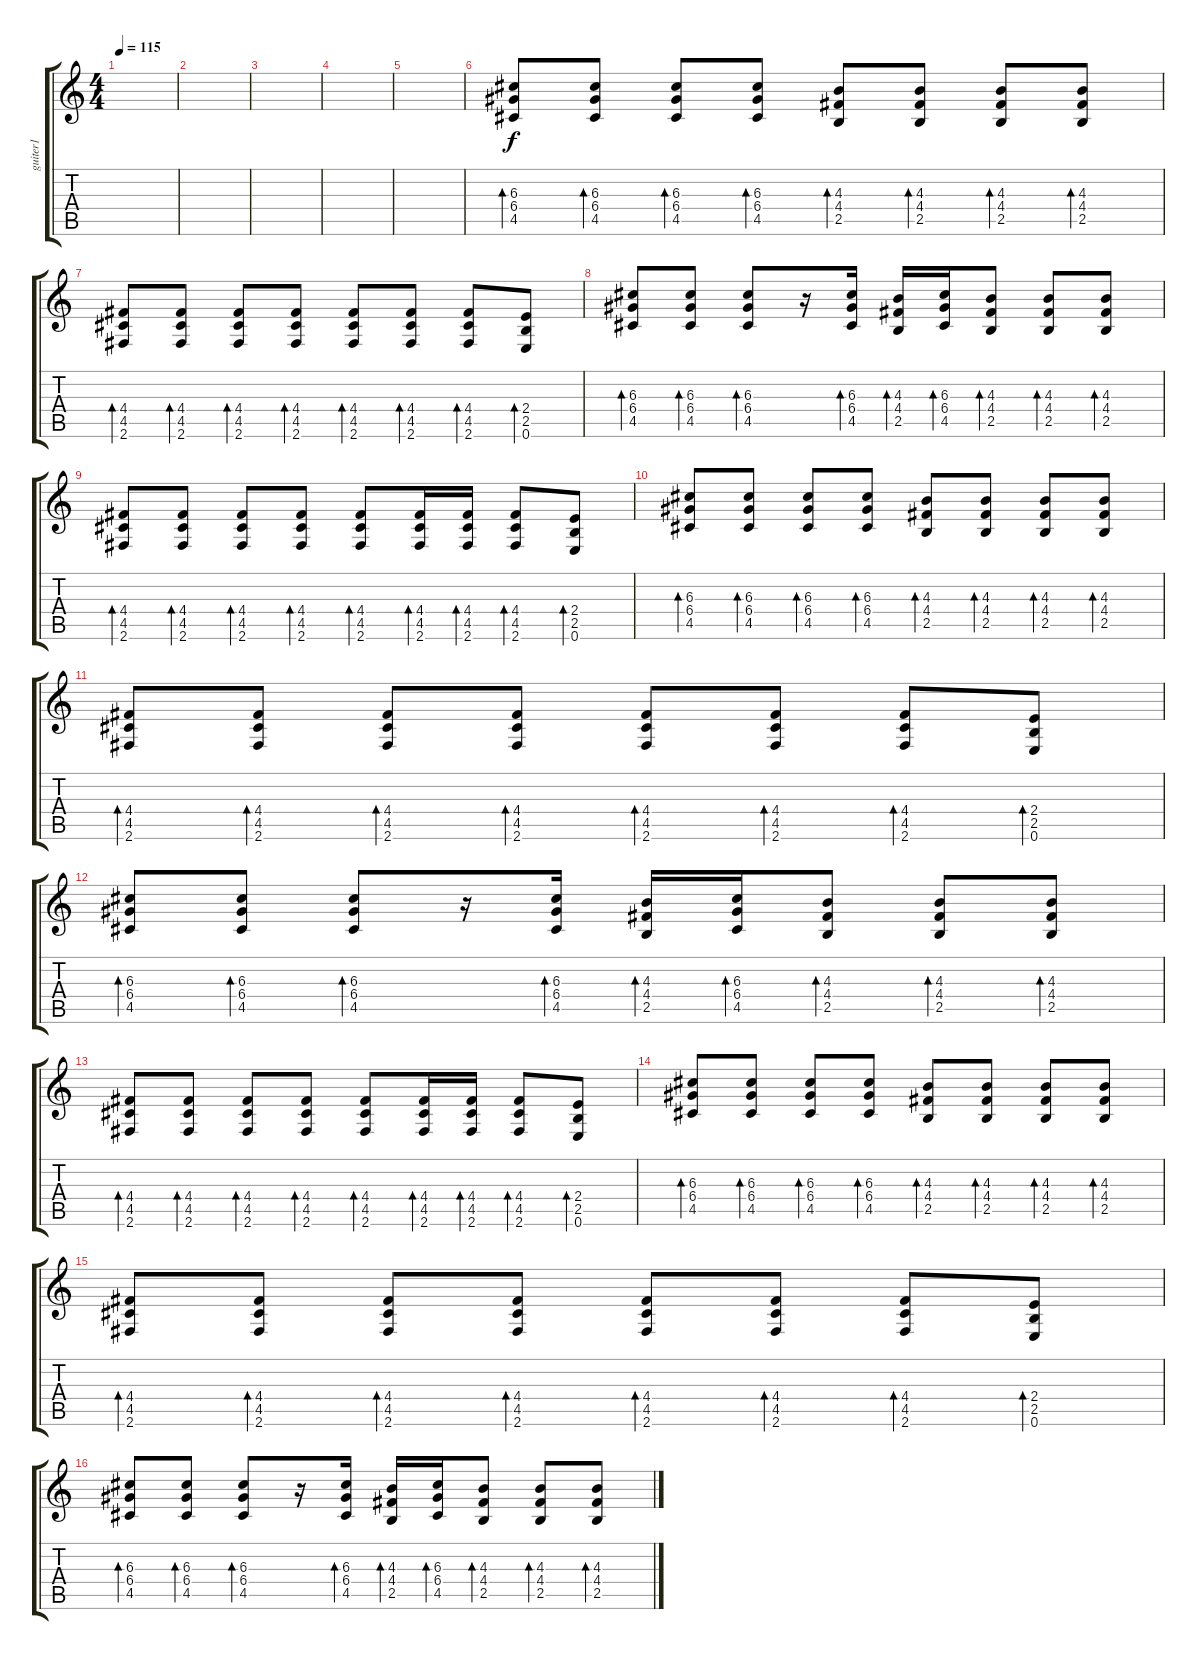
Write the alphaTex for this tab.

\track ("guiter1" "guiter1") {instrument acousticguitarsteel}
\staff {score tabs}
\tuning (E4 B3 G3 D3 A2 E2) {hide}
\ts (4 4)
\tempo 115
\clef g2
\ks c
|
|
|
|
|
(6.3 6.4 4.5).8{bd 120} (6.3 6.4 4.5).8{bd 120} (6.3 6.4 4.5).8{bd 120} (6.3 6.4 4.5).8{bd 120} (4.3 4.4 2.5).8{bd 120} (4.3 4.4 2.5).8{bd 120} (4.3 4.4 2.5).8{bd 120} (4.3 4.4 2.5).8{bd 120} |
(4.4 4.5 2.6).8{bd 120} (4.4 4.5 2.6).8{bd 120} (4.4 4.5 2.6).8{bd 120} (4.4 4.5 2.6).8{bd 120} (4.4 4.5 2.6).8{bd 120} (4.4 4.5 2.6).8{bd 120} (4.4 4.5 2.6).8{bd 120} (2.4 2.5 0.6).8{bd 120} |
(6.3 6.4 4.5).8{bd 120} (6.3 6.4 4.5).8{bd 120} (6.3 6.4 4.5).8{bd 120} r.16 (6.3 6.4 4.5).16{bd 120} (4.3 4.4 2.5).16{bd 120} (6.3 6.4 4.5).16{bd 120} (4.3 4.4 2.5).8{bd 120} (4.3 4.4 2.5).8{bd 120} (4.3 4.4 2.5).8{bd 120} |
(4.4 4.5 2.6).8{bd 120} (4.4 4.5 2.6).8{bd 120} (4.4 4.5 2.6).8{bd 120} (4.4 4.5 2.6).8{bd 120} (4.4 4.5 2.6).8{bd 120} (4.4 4.5 2.6).16{bd 120} (4.4 4.5 2.6).16{bd 120} (4.4 4.5 2.6).8{bd 120} (2.4 2.5 0.6).8{bd 120} |
(6.3 6.4 4.5).8{bd 120} (6.3 6.4 4.5).8{bd 120} (6.3 6.4 4.5).8{bd 120} (6.3 6.4 4.5).8{bd 120} (4.3 4.4 2.5).8{bd 120} (4.3 4.4 2.5).8{bd 120} (4.3 4.4 2.5).8{bd 120} (4.3 4.4 2.5).8{bd 120} |
(4.4 4.5 2.6).8{bd 120} (4.4 4.5 2.6).8{bd 120} (4.4 4.5 2.6).8{bd 120} (4.4 4.5 2.6).8{bd 120} (4.4 4.5 2.6).8{bd 120} (4.4 4.5 2.6).8{bd 120} (4.4 4.5 2.6).8{bd 120} (2.4 2.5 0.6).8{bd 120} |
(6.3 6.4 4.5).8{bd 120} (6.3 6.4 4.5).8{bd 120} (6.3 6.4 4.5).8{bd 120} r.16 (6.3 6.4 4.5).16{bd 120} (4.3 4.4 2.5).16{bd 120} (6.3 6.4 4.5).16{bd 120} (4.3 4.4 2.5).8{bd 120} (4.3 4.4 2.5).8{bd 120} (4.3 4.4 2.5).8{bd 120} |
(4.4 4.5 2.6).8{bd 120} (4.4 4.5 2.6).8{bd 120} (4.4 4.5 2.6).8{bd 120} (4.4 4.5 2.6).8{bd 120} (4.4 4.5 2.6).8{bd 120} (4.4 4.5 2.6).16{bd 120} (4.4 4.5 2.6).16{bd 120} (4.4 4.5 2.6).8{bd 120} (2.4 2.5 0.6).8{bd 120} |
(6.3 6.4 4.5).8{bd 120} (6.3 6.4 4.5).8{bd 120} (6.3 6.4 4.5).8{bd 120} (6.3 6.4 4.5).8{bd 120} (4.3 4.4 2.5).8{bd 120} (4.3 4.4 2.5).8{bd 120} (4.3 4.4 2.5).8{bd 120} (4.3 4.4 2.5).8{bd 120} |
(4.4 4.5 2.6).8{bd 120} (4.4 4.5 2.6).8{bd 120} (4.4 4.5 2.6).8{bd 120} (4.4 4.5 2.6).8{bd 120} (4.4 4.5 2.6).8{bd 120} (4.4 4.5 2.6).8{bd 120} (4.4 4.5 2.6).8{bd 120} (2.4 2.5 0.6).8{bd 120} |
(6.3 6.4 4.5).8{bd 120} (6.3 6.4 4.5).8{bd 120} (6.3 6.4 4.5).8{bd 120} r.16 (6.3 6.4 4.5).16{bd 120} (4.3 4.4 2.5).16{bd 120} (6.3 6.4 4.5).16{bd 120} (4.3 4.4 2.5).8{bd 120} (4.3 4.4 2.5).8{bd 120} (4.3 4.4 2.5).8{bd 120}
